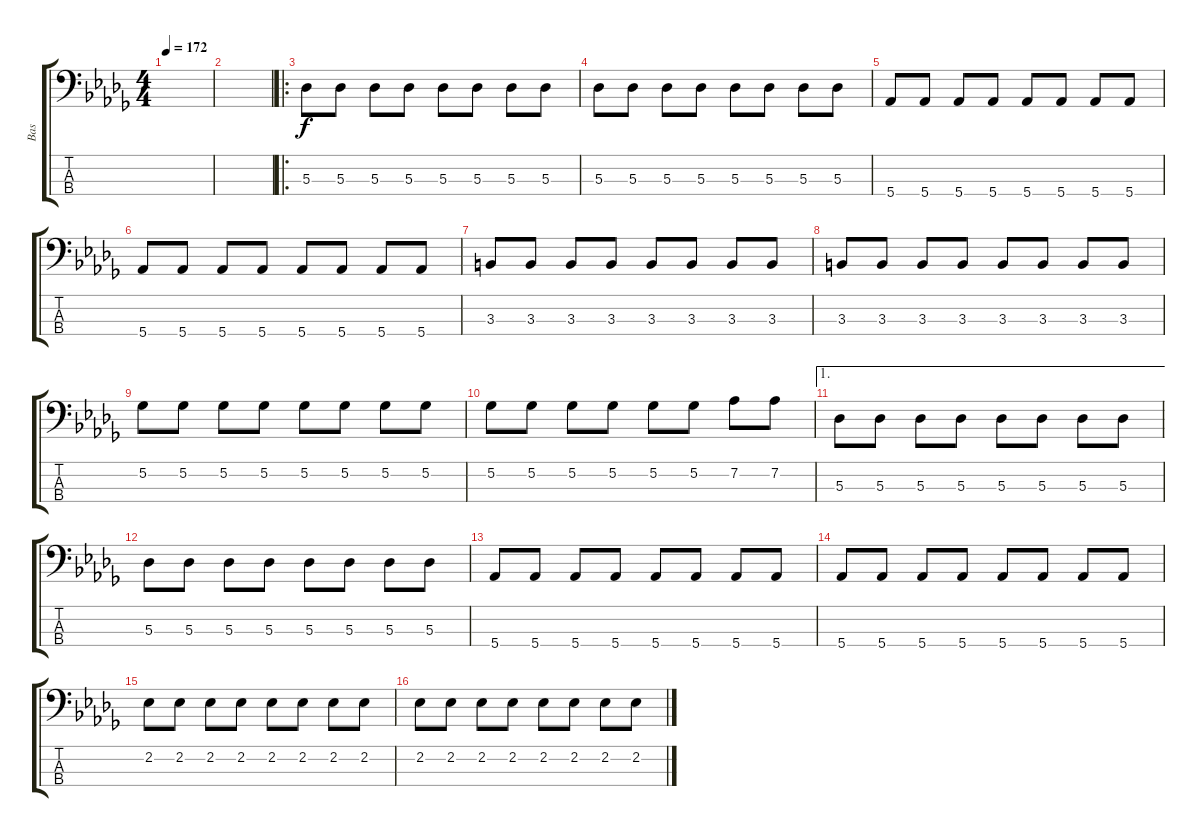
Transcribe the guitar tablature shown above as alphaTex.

\track ("Bas" "Bas") {instrument electricbasspick}
\staff {score tabs}
\tuning (Gb2 Db2 Ab1 Eb1) {hide}
\ts (4 4)
\tempo 172
\clef f4
\ks db
|
|
\ro
5.3.8 5.3.8 5.3.8 5.3.8 5.3.8 5.3.8 5.3.8 5.3.8 |
5.3.8 5.3.8 5.3.8 5.3.8 5.3.8 5.3.8 5.3.8 5.3.8 |
5.4.8 5.4.8 5.4.8 5.4.8 5.4.8 5.4.8 5.4.8 5.4.8 |
5.4.8 5.4.8 5.4.8 5.4.8 5.4.8 5.4.8 5.4.8 5.4.8 |
3.3.8 3.3.8 3.3.8 3.3.8 3.3.8 3.3.8 3.3.8 3.3.8 |
3.3.8 3.3.8 3.3.8 3.3.8 3.3.8 3.3.8 3.3.8 3.3.8 |
5.2.8 5.2.8 5.2.8 5.2.8 5.2.8 5.2.8 5.2.8 5.2.8 |
5.2.8 5.2.8 5.2.8 5.2.8 5.2.8 5.2.8 7.2.8 7.2.8 |
\ae 1
5.3.8 5.3.8 5.3.8 5.3.8 5.3.8 5.3.8 5.3.8 5.3.8 |
5.3.8 5.3.8 5.3.8 5.3.8 5.3.8 5.3.8 5.3.8 5.3.8 |
5.4.8 5.4.8 5.4.8 5.4.8 5.4.8 5.4.8 5.4.8 5.4.8 |
5.4.8 5.4.8 5.4.8 5.4.8 5.4.8 5.4.8 5.4.8 5.4.8 |
2.2.8 2.2.8 2.2.8 2.2.8 2.2.8 2.2.8 2.2.8 2.2.8 |
2.2.8 2.2.8 2.2.8 2.2.8 2.2.8 2.2.8 2.2.8 2.2.8
